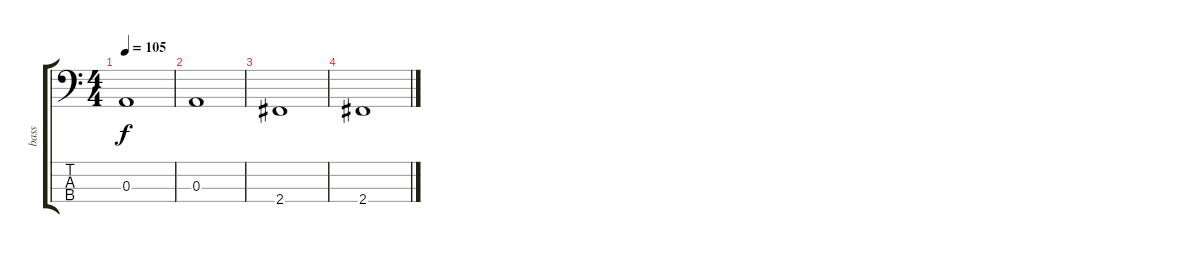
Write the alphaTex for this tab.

\track ("bass" "bass") {instrument electricbassfinger}
\staff {score tabs}
\tuning (G2 D2 A1 E1) {hide}
\ts (4 4)
\tempo 105
\clef f4
\ks c
0.3.1{dy f} |
0.3.1 |
2.4.1 |
2.4.1
